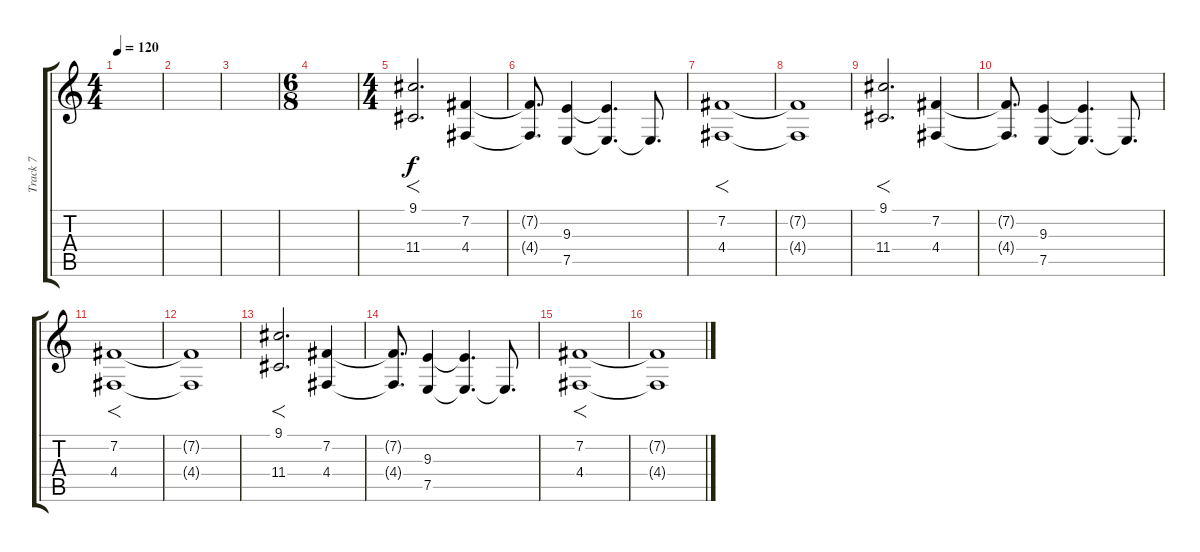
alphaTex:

\track ("Track 7" "Track 7") {instrument stringensemble2 bank 1}
\staff {score tabs}
\tuning (E4 B3 G3 D3 A2 E2) {hide}
\ts (4 4)
\tempo 120
\clef g2
\ks c
|
|
|
\ts (6 8)
|
\ts (4 4)
(9.1 11.4).2{f d} (7.2 4.4).4 |
(7.2{t} 4.4{t}).8{d} (9.3 7.5).4 (9.3{t} 7.5{t}).4{d} 7.5{t}.8{d} |
(7.2 4.4).1{f} |
(7.2{t} 4.4{t}).1 |
(9.1 11.4).2{f d} (7.2 4.4).4 |
(7.2{t} 4.4{t}).8{d} (9.3 7.5).4 (9.3{t} 7.5{t}).4{d} 7.5{t}.8{d} |
(7.2 4.4).1{f} |
(7.2{t} 4.4{t}).1 |
(9.1 11.4).2{f d} (7.2 4.4).4 |
(7.2{t} 4.4{t}).8{d} (9.3 7.5).4 (9.3{t} 7.5{t}).4{d} 7.5{t}.8{d} |
(7.2 4.4).1{f} |
(7.2{t} 4.4{t}).1
